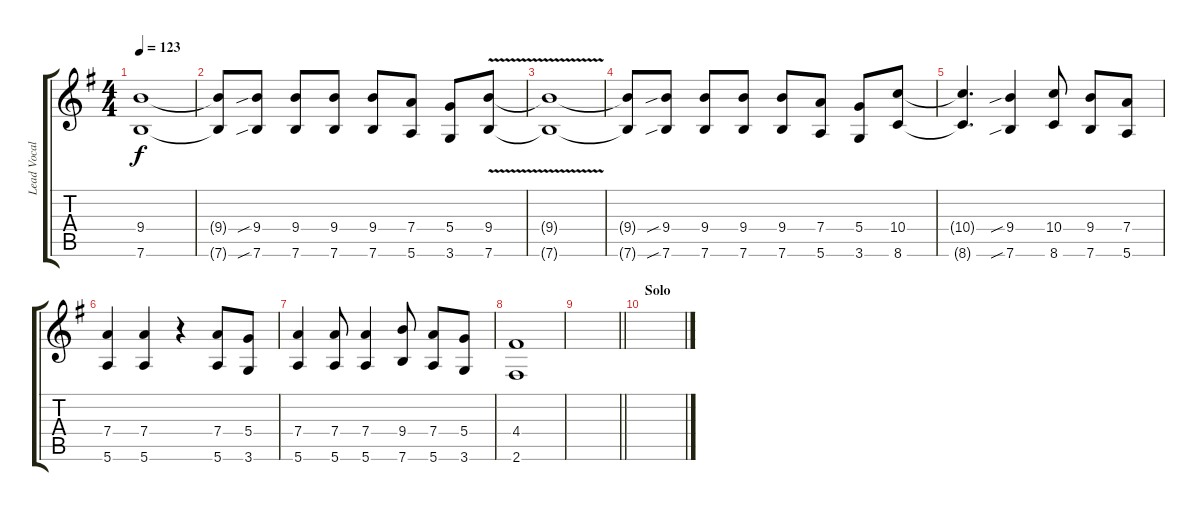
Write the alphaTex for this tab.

\track ("Lead Vocals" "Lead Vocal") {instrument overdrivenguitar}
\staff {score tabs}
\tuning (E4 B3 G3 D3 A2 E2) {hide}
\ts (4 4)
\tempo 123
\clef g2
\ks g
(9.4{t} 7.6{t}).1{dy f} |
(9.4{t} 7.6{t}).8 (9.4{sib} 7.6{sib}).8 (9.4 7.6).8 (9.4 7.6).8 (9.4 7.6).8 (7.4 5.6).8 (5.4 3.6).8 (9.4{v} 7.6{v}).8 |
(9.4{t} 7.6{t}).1 |
(9.4{t} 7.6{t}).8 (9.4{sib} 7.6{sib}).8 (9.4 7.6).8 (9.4 7.6).8 (9.4 7.6).8 (7.4 5.6).8 (5.4 3.6).8 (10.4 8.6).8 |
(10.4{t} 8.6{t}).4{d} (9.4{sib} 7.6{sib}).4 (10.4 8.6).8 (9.4 7.6).8 (7.4 5.6).8 |
(7.4 5.6).4 (7.4 5.6).4 r.4 (7.4 5.6).8 (5.4 3.6).8 |
(7.4 5.6).4 (7.4 5.6).8 (7.4 5.6).4 (9.4 7.6).8 (7.4 5.6).8 (5.4 3.6).8 |
(4.4 2.6).1 |
\barLineRight lightlight
|
\section ("" "Solo")
